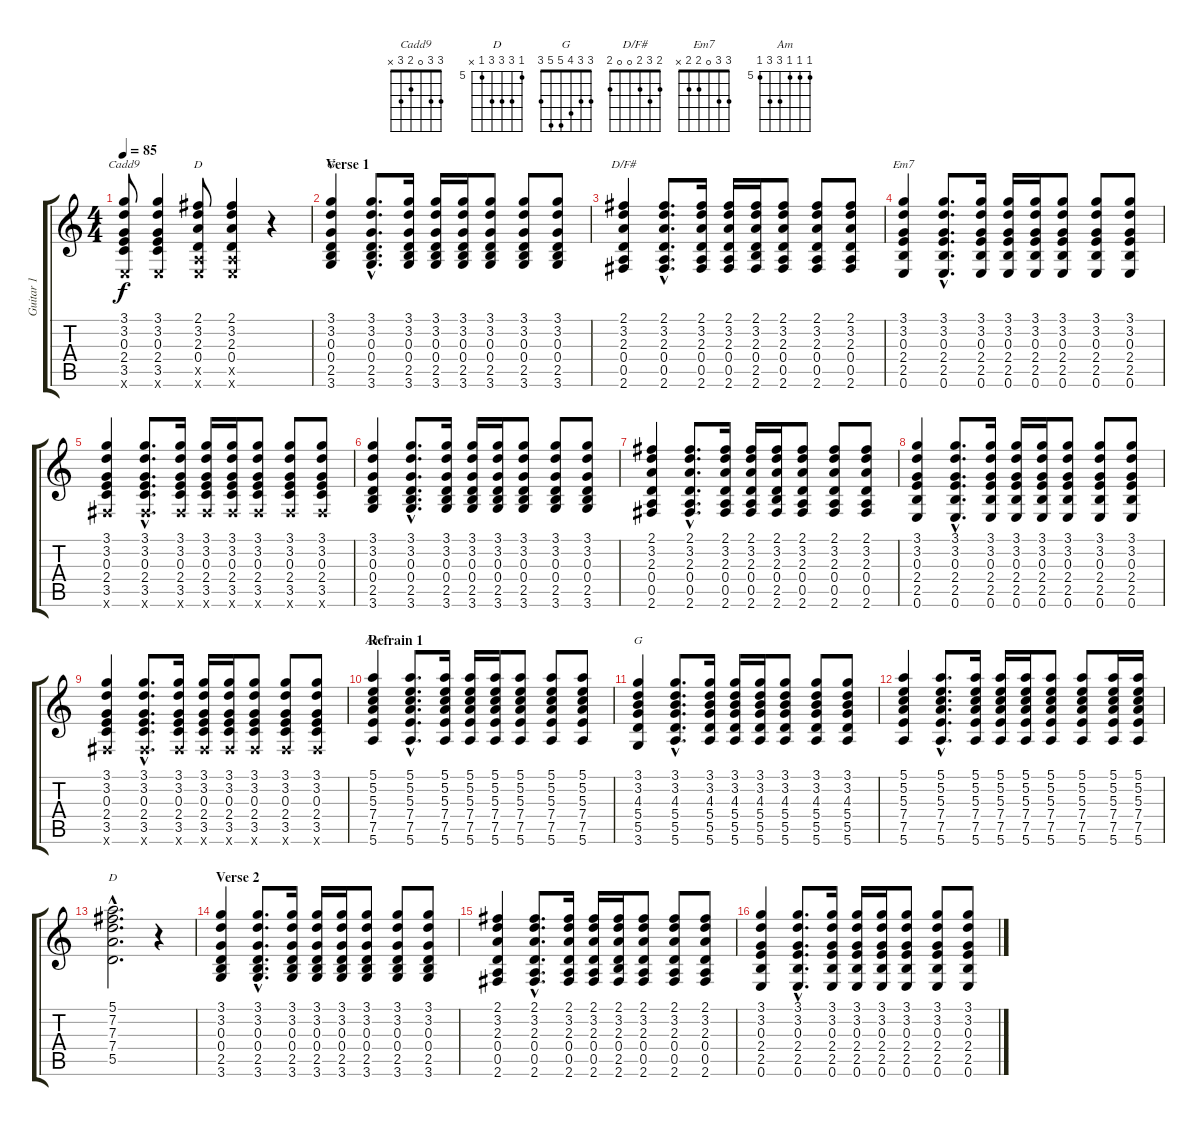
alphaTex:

\track ("Guitar 1" "Guitar 1") {instrument electricguitarjazz}
\staff {score tabs}
\tuning (E4 B3 G3 D3 A2 E2) {hide}
\chord ("Cadd9" 3 3 0 2 3 x)
\chord ("D" 2 3 2 0 x x)
\chord ("G" 7 0 7 5 x x) {firstfret 5}
\chord ("D/F#" 2 3 2 0 0 2)
\chord ("Em7" 3 3 0 2 2 x)
\chord ("Am" 5 5 5 7 7 5) {firstfret 5}
\chord ("G" 3 3 4 5 5 3)
\chord ("D" 5 7 7 7 5 x) {firstfret 5}
\ts (4 4)
\tempo 85
\clef g2
\ks c
(3.1 3.2 0.3 2.4 3.5 0.6{x}).8{ch "Cadd9" dy f} (3.1 3.2 0.3 2.4 3.5 0.6{x}).4 (2.1 3.2 2.3 0.4 0.5{x} 0.6{x}).8{ch "D"} (2.1 3.2 2.3 0.4 0.5{x} 0.6{x}).4 r.4 |
\section ("" "Verse 1")
(3.1 3.2 0.3 0.4 2.5 3.6).4{ch "G"} (3.1{hac} 3.2{hac} 0.3{hac} 0.4{hac} 2.5{hac} 3.6{hac}).8{d} (3.1 3.2 0.3 0.4 2.5 3.6).16 (3.1 3.2 0.3 0.4 2.5 3.6).16 (3.1 3.2 0.3 0.4 2.5 3.6).16 (3.1 3.2 0.3 0.4 2.5 3.6).8 (3.1 3.2 0.3 0.4 2.5 3.6).8 (3.1 3.2 0.3 0.4 2.5 3.6).8 |
(2.1 3.2 2.3 0.4 0.5 2.6).4{ch "D/F#"} (2.1{hac} 3.2{hac} 2.3{hac} 0.4{hac} 0.5{hac} 2.6{hac}).8{d} (2.1 3.2 2.3 0.4 0.5 2.6).16 (2.1 3.2 2.3 0.4 0.5 2.6).16 (2.1 3.2 2.3 0.4 2.5 2.6).16 (2.1 3.2 2.3 0.4 0.5 2.6).8 (2.1 3.2 2.3 0.4 0.5 2.6).8 (2.1 3.2 2.3 0.4 0.5 2.6).8 |
(3.1 3.2 0.3 2.4 2.5 0.6).4{ch "Em7"} (3.1{hac} 3.2{hac} 0.3{hac} 2.4{hac} 2.5{hac} 0.6{hac}).8{d} (3.1 3.2 0.3 2.4 2.5 0.6).16 (3.1 3.2 0.3 2.4 2.5 0.6).16 (3.1 3.2 0.3 2.4 2.5 0.6).16 (3.1 3.2 0.3 2.4 2.5 0.6).8 (3.1 3.2 0.3 2.4 2.5 0.6).8 (3.1 3.2 0.3 2.4 2.5 0.6).8 |
(3.1 3.2 0.3 2.4 3.5 2.6{x}).4 (3.1{hac} 3.2{hac} 0.3{hac} 2.4{hac} 3.5{hac} 2.6{hac x}).8{d} (3.1 3.2 0.3 2.4 3.5 2.6{x}).16 (3.1 3.2 0.3 2.4 3.5 2.6{x}).16 (3.1 3.2 0.3 2.4 3.5 2.6{x}).16 (3.1 3.2 0.3 2.4 3.5 2.6{x}).8 (3.1 3.2 0.3 2.4 3.5 2.6{x}).8 (3.1 3.2 0.3 2.4 3.5 2.6{x}).8 |
(3.1 3.2 0.3 0.4 2.5 3.6).4 (3.1{hac} 3.2{hac} 0.3{hac} 0.4{hac} 2.5{hac} 3.6{hac}).8{d} (3.1 3.2 0.3 0.4 2.5 3.6).16 (3.1 3.2 0.3 0.4 2.5 3.6).16 (3.1 3.2 0.3 0.4 2.5 3.6).16 (3.1 3.2 0.3 0.4 2.5 3.6).8 (3.1 3.2 0.3 0.4 2.5 3.6).8 (3.1 3.2 0.3 0.4 2.5 3.6).8 |
(2.1 3.2 2.3 0.4 0.5 2.6).4 (2.1{hac} 3.2{hac} 2.3{hac} 0.4{hac} 0.5{hac} 2.6{hac}).8{d} (2.1 3.2 2.3 0.4 0.5 2.6).16 (2.1 3.2 2.3 0.4 0.5 2.6).16 (2.1 3.2 2.3 0.4 2.5 2.6).16 (2.1 3.2 2.3 0.4 0.5 2.6).8 (2.1 3.2 2.3 0.4 0.5 2.6).8 (2.1 3.2 2.3 0.4 0.5 2.6).8 |
(3.1 3.2 0.3 2.4 2.5 0.6).4 (3.1{hac} 3.2{hac} 0.3{hac} 2.4{hac} 2.5{hac} 0.6{hac}).8{d} (3.1 3.2 0.3 2.4 2.5 0.6).16 (3.1 3.2 0.3 2.4 2.5 0.6).16 (3.1 3.2 0.3 2.4 2.5 0.6).16 (3.1 3.2 0.3 2.4 2.5 0.6).8 (3.1 3.2 0.3 2.4 2.5 0.6).8 (3.1 3.2 0.3 2.4 2.5 0.6).8 |
(3.1 3.2 0.3 2.4 3.5 2.6{x}).4 (3.1{hac} 3.2{hac} 0.3{hac} 2.4{hac} 3.5{hac} 2.6{hac x}).8{d} (3.1 3.2 0.3 2.4 3.5 2.6{x}).16 (3.1 3.2 0.3 2.4 3.5 2.6{x}).16 (3.1 3.2 0.3 2.4 3.5 2.6{x}).16 (3.1 3.2 0.3 2.4 3.5 2.6{x}).8 (3.1 3.2 0.3 2.4 3.5 2.6{x}).8 (3.1 3.2 0.3 2.4 3.5 2.6{x}).8 |
\section ("" "Refrain 1")
(5.1 5.2 5.3 7.4 7.5 5.6).4{ch "Am"} (5.1{hac} 5.2{hac} 5.3{hac} 7.4{hac} 7.5{hac} 5.6{hac}).8{d} (5.1 5.2 5.3 7.4 7.5 5.6).16 (5.1 5.2 5.3 7.4 7.5 5.6).16 (5.1 5.2 5.3 7.4 7.5 5.6).16 (5.1 5.2 5.3 7.4 7.5 5.6).8 (5.1 5.2 5.3 7.4 7.5 5.6).8 (5.1 5.2 5.3 7.4 7.5 5.6).8 |
(3.1 3.2 4.3 5.4 5.5 3.6).4{ch "G"} (3.1{hac} 3.2{hac} 4.3{hac} 5.4{hac} 5.5{hac} 5.6{hac}).8{d} (3.1 3.2 4.3 5.4 5.5 5.6).16 (3.1 3.2 4.3 5.4 5.5 5.6).16 (3.1 3.2 4.3 5.4 5.5 5.6).16 (3.1 3.2 4.3 5.4 5.5 5.6).8 (3.1 3.2 4.3 5.4 5.5 5.6).8 (3.1 3.2 4.3 5.4 5.5 5.6).8 |
(5.1 5.2 5.3 7.4 7.5 5.6).4 (5.1{hac} 5.2{hac} 5.3{hac} 7.4{hac} 7.5{hac} 5.6{hac}).8{d} (5.1 5.2 5.3 7.4 7.5 5.6).16 (5.1 5.2 5.3 7.4 7.5 5.6).16 (5.1 5.2 5.3 7.4 7.5 5.6).16 (5.1 5.2 5.3 7.4 7.5 5.6).8 (5.1 5.2 5.3 7.4 7.5 5.6).8 (5.1 5.2 5.3 7.4 7.5 5.6).16 (5.1 5.2 5.3 7.4 7.5 5.6).16 |
(5.1{hac} 7.2{hac} 7.3{hac} 7.4{hac} 5.5{hac}).2{d ch "D"} r.4 |
\section ("" "Verse 2")
(3.1 3.2 0.3 0.4 2.5 3.6).4 (3.1{hac} 3.2{hac} 0.3{hac} 0.4{hac} 2.5{hac} 3.6{hac}).8{d} (3.1 3.2 0.3 0.4 2.5 3.6).16 (3.1 3.2 0.3 0.4 2.5 3.6).16 (3.1 3.2 0.3 0.4 2.5 3.6).16 (3.1 3.2 0.3 0.4 2.5 3.6).8 (3.1 3.2 0.3 0.4 2.5 3.6).8 (3.1 3.2 0.3 0.4 2.5 3.6).8 |
(2.1 3.2 2.3 0.4 0.5 2.6).4 (2.1{hac} 3.2{hac} 2.3{hac} 0.4{hac} 0.5{hac} 2.6{hac}).8{d} (2.1 3.2 2.3 0.4 0.5 2.6).16 (2.1 3.2 2.3 0.4 0.5 2.6).16 (2.1 3.2 2.3 0.4 2.5 2.6).16 (2.1 3.2 2.3 0.4 0.5 2.6).8 (2.1 3.2 2.3 0.4 0.5 2.6).8 (2.1 3.2 2.3 0.4 0.5 2.6).8 |
(3.1 3.2 0.3 2.4 2.5 0.6).4 (3.1{hac} 3.2{hac} 0.3{hac} 2.4{hac} 2.5{hac} 0.6{hac}).8{d} (3.1 3.2 0.3 2.4 2.5 0.6).16 (3.1 3.2 0.3 2.4 2.5 0.6).16 (3.1 3.2 0.3 2.4 2.5 0.6).16 (3.1 3.2 0.3 2.4 2.5 0.6).8 (3.1 3.2 0.3 2.4 2.5 0.6).8 (3.1 3.2 0.3 2.4 2.5 0.6).8
